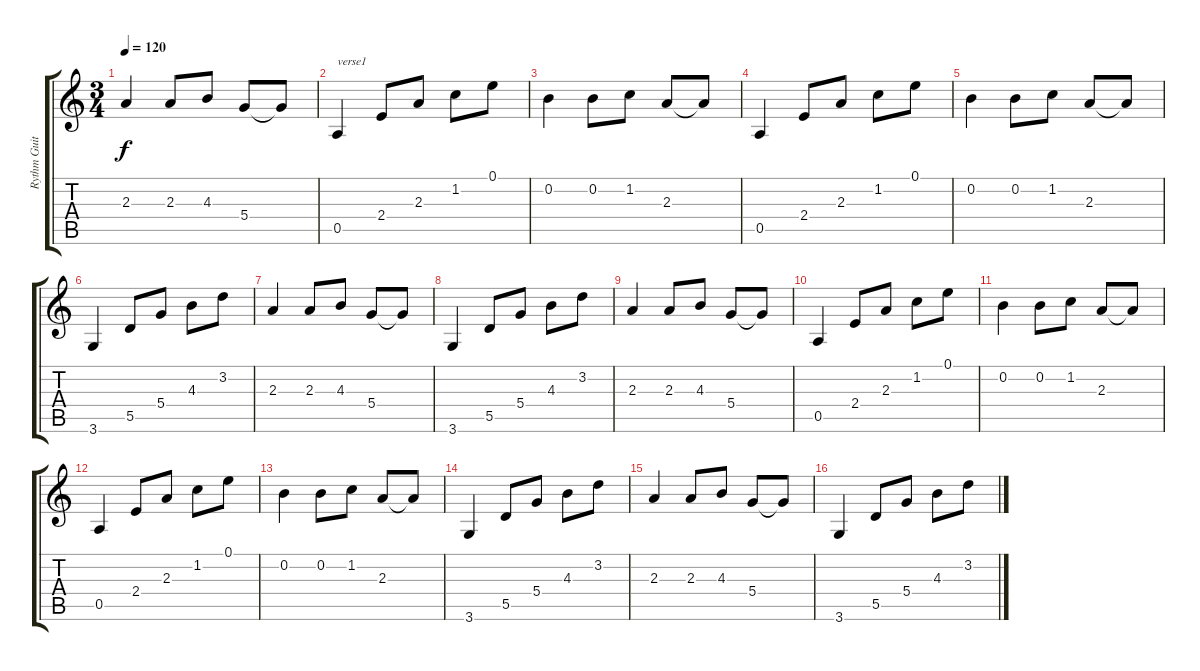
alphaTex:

\track ("Rythm Guitar" "Rythm Guit") {instrument electricguitarclean}
\staff {score tabs}
\tuning (E4 B3 G3 D3 A2 E2) {hide}
\ts (3 4)
\tempo 120
\clef g2
\ks c
2.3.4{dy f} 2.3.8 4.3.8 5.4.8 5.4{t}.8 |
0.5.4{txt "verse1"} 2.4.8 2.3.8 1.2.8 0.1.8 |
0.2.4 0.2.8 1.2.8 2.3.8 2.3{t}.8 |
0.5.4 2.4.8 2.3.8 1.2.8 0.1.8 |
0.2.4 0.2.8 1.2.8 2.3.8 2.3{t}.8 |
3.6.4 5.5.8 5.4.8 4.3.8 3.2.8 |
2.3.4 2.3.8 4.3.8 5.4.8 5.4{t}.8 |
3.6.4 5.5.8 5.4.8 4.3.8 3.2.8 |
2.3.4 2.3.8 4.3.8 5.4.8 5.4{t}.8 |
0.5.4 2.4.8 2.3.8 1.2.8 0.1.8 |
0.2.4 0.2.8 1.2.8 2.3.8 2.3{t}.8 |
0.5.4 2.4.8 2.3.8 1.2.8 0.1.8 |
0.2.4 0.2.8 1.2.8 2.3.8 2.3{t}.8 |
3.6.4 5.5.8 5.4.8 4.3.8 3.2.8 |
2.3.4 2.3.8 4.3.8 5.4.8 5.4{t}.8 |
3.6.4 5.5.8 5.4.8 4.3.8 3.2.8
